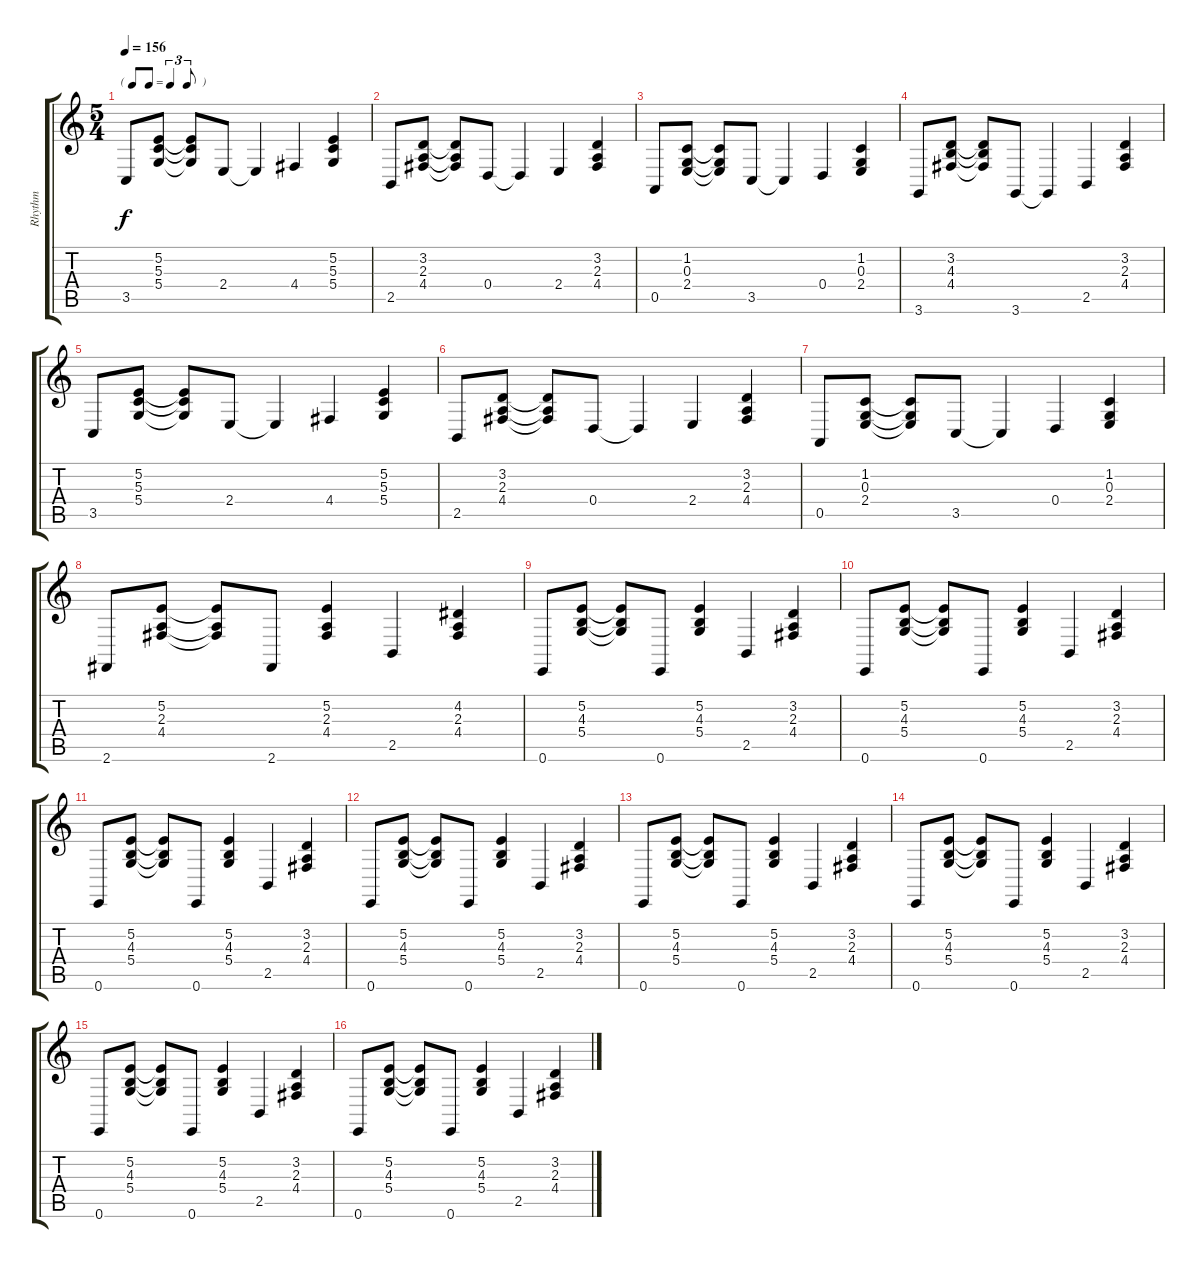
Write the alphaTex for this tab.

\track ("Rhythm" "Rhythm") {instrument acousticgrandpiano}
\staff {score tabs}
\tuning (E4 B3 G3 D3 A2 E2) {hide}
\ts (5 4)
\tf triplet8th
\tempo 156
\clef g2
\ks c
3.5.8{dy f} (5.2 5.3 5.4).8 (5.2{t} 5.3{t} 5.4{t}).8 2.4.8 2.4{t}.4 4.4.4 (5.2 5.3 5.4).4 |
2.5.8 (3.2 2.3 4.4).8 (3.2{t} 2.3{t} 4.4{t}).8 0.4.8 0.4{t}.4 2.4.4 (3.2 2.3 4.4).4 |
0.5.8 (1.2 0.3 2.4).8 (1.2{t} 0.3{t} 2.4{t}).8 3.5.8 3.5{t}.4 0.4.4 (1.2 0.3 2.4).4 |
3.6.8 (3.2 4.3 4.4).8 (3.2{t} 4.3{t} 4.4{t}).8 3.6.8 3.6{t}.4 2.5.4 (3.2 2.3 4.4).4 |
3.5.8 (5.2 5.3 5.4).8 (5.2{t} 5.3{t} 5.4{t}).8 2.4.8 2.4{t}.4 4.4.4 (5.2 5.3 5.4).4 |
2.5.8 (3.2 2.3 4.4).8 (3.2{t} 2.3{t} 4.4{t}).8 0.4.8 0.4{t}.4 2.4.4 (3.2 2.3 4.4).4 |
0.5.8 (1.2 0.3 2.4).8 (1.2{t} 0.3{t} 2.4{t}).8 3.5.8 3.5{t}.4 0.4.4 (1.2 0.3 2.4).4 |
2.6.8 (5.2 2.3 4.4).8 (5.2{t} 2.3{t} 4.4{t}).8 2.6.8 (5.2 2.3 4.4).4 2.5.4 (4.2 2.3 4.4).4 |
0.6.8 (5.2 4.3 5.4).8 (5.2{t} 4.3{t} 5.4{t}).8 0.6.8 (5.2 4.3 5.4).4 2.5.4 (3.2 2.3 4.4).4 |
0.6.8 (5.2 4.3 5.4).8 (5.2{t} 4.3{t} 5.4{t}).8 0.6.8 (5.2 4.3 5.4).4 2.5.4 (3.2 2.3 4.4).4 |
0.6.8 (5.2 4.3 5.4).8 (5.2{t} 4.3{t} 5.4{t}).8 0.6.8 (5.2 4.3 5.4).4 2.5.4 (3.2 2.3 4.4).4 |
0.6.8 (5.2 4.3 5.4).8 (5.2{t} 4.3{t} 5.4{t}).8 0.6.8 (5.2 4.3 5.4).4 2.5.4 (3.2 2.3 4.4).4 |
0.6.8 (5.2 4.3 5.4).8 (5.2{t} 4.3{t} 5.4{t}).8 0.6.8 (5.2 4.3 5.4).4 2.5.4 (3.2 2.3 4.4).4 |
0.6.8 (5.2 4.3 5.4).8 (5.2{t} 4.3{t} 5.4{t}).8 0.6.8 (5.2 4.3 5.4).4 2.5.4 (3.2 2.3 4.4).4 |
0.6.8 (5.2 4.3 5.4).8 (5.2{t} 4.3{t} 5.4{t}).8 0.6.8 (5.2 4.3 5.4).4 2.5.4 (3.2 2.3 4.4).4 |
0.6.8 (5.2 4.3 5.4).8 (5.2{t} 4.3{t} 5.4{t}).8 0.6.8 (5.2 4.3 5.4).4 2.5.4 (3.2 2.3 4.4).4
